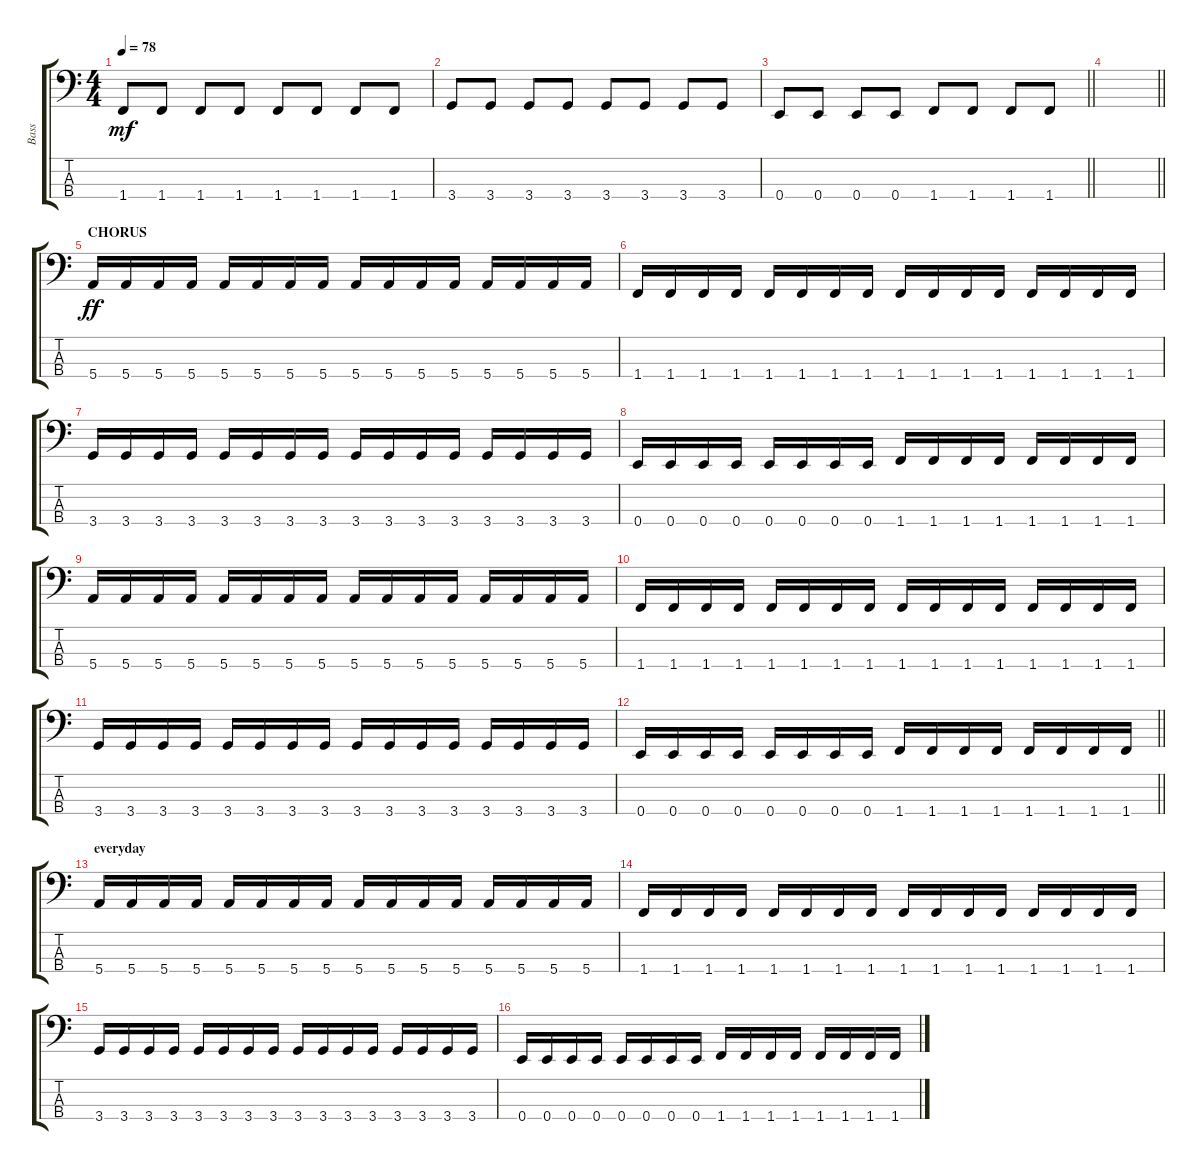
\track ("Bass" "Bass") {instrument electricbassfinger}
\staff {score tabs}
\tuning (G2 D2 A1 E1) {hide}
\ts (4 4)
\tempo 78
\clef f4
\ks c
1.4.8{dy mf} 1.4.8 1.4.8 1.4.8 1.4.8 1.4.8 1.4.8 1.4.8 |
3.4.8 3.4.8 3.4.8 3.4.8 3.4.8 3.4.8 3.4.8 3.4.8 |
\barLineRight lightlight
0.4.8 0.4.8 0.4.8 0.4.8 1.4.8 1.4.8 1.4.8 1.4.8 |
\barLineRight lightlight
|
\section ("" "CHORUS")
5.4.16{dy ff} 5.4.16 5.4.16 5.4.16 5.4.16 5.4.16 5.4.16 5.4.16 5.4.16 5.4.16 5.4.16 5.4.16 5.4.16 5.4.16 5.4.16 5.4.16 |
1.4.16 1.4.16 1.4.16 1.4.16 1.4.16 1.4.16 1.4.16 1.4.16 1.4.16 1.4.16 1.4.16 1.4.16 1.4.16 1.4.16 1.4.16 1.4.16 |
3.4.16 3.4.16 3.4.16 3.4.16 3.4.16 3.4.16 3.4.16 3.4.16 3.4.16 3.4.16 3.4.16 3.4.16 3.4.16 3.4.16 3.4.16 3.4.16 |
0.4.16 0.4.16 0.4.16 0.4.16 0.4.16 0.4.16 0.4.16 0.4.16 1.4.16 1.4.16 1.4.16 1.4.16 1.4.16 1.4.16 1.4.16 1.4.16 |
5.4.16 5.4.16 5.4.16 5.4.16 5.4.16 5.4.16 5.4.16 5.4.16 5.4.16 5.4.16 5.4.16 5.4.16 5.4.16 5.4.16 5.4.16 5.4.16 |
1.4.16 1.4.16 1.4.16 1.4.16 1.4.16 1.4.16 1.4.16 1.4.16 1.4.16 1.4.16 1.4.16 1.4.16 1.4.16 1.4.16 1.4.16 1.4.16 |
3.4.16 3.4.16 3.4.16 3.4.16 3.4.16 3.4.16 3.4.16 3.4.16 3.4.16 3.4.16 3.4.16 3.4.16 3.4.16 3.4.16 3.4.16 3.4.16 |
\barLineRight lightlight
0.4.16 0.4.16 0.4.16 0.4.16 0.4.16 0.4.16 0.4.16 0.4.16 1.4.16 1.4.16 1.4.16 1.4.16 1.4.16 1.4.16 1.4.16 1.4.16 |
\section ("" "everyday")
5.4.16 5.4.16 5.4.16 5.4.16 5.4.16 5.4.16 5.4.16 5.4.16 5.4.16 5.4.16 5.4.16 5.4.16 5.4.16 5.4.16 5.4.16 5.4.16 |
1.4.16 1.4.16 1.4.16 1.4.16 1.4.16 1.4.16 1.4.16 1.4.16 1.4.16 1.4.16 1.4.16 1.4.16 1.4.16 1.4.16 1.4.16 1.4.16 |
3.4.16 3.4.16 3.4.16 3.4.16 3.4.16 3.4.16 3.4.16 3.4.16 3.4.16 3.4.16 3.4.16 3.4.16 3.4.16 3.4.16 3.4.16 3.4.16 |
0.4.16 0.4.16 0.4.16 0.4.16 0.4.16 0.4.16 0.4.16 0.4.16 1.4.16 1.4.16 1.4.16 1.4.16 1.4.16 1.4.16 1.4.16 1.4.16
